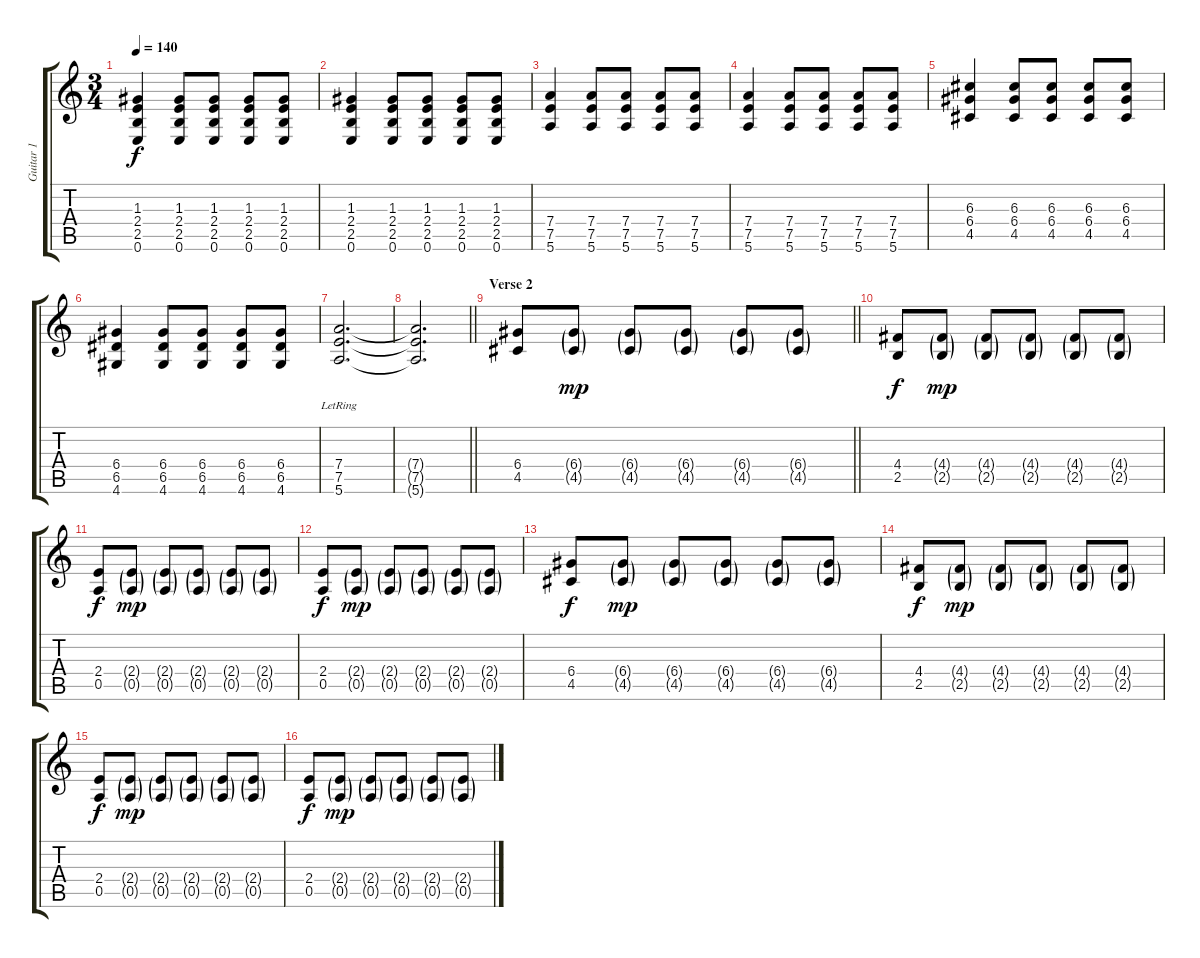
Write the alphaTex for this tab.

\track ("Guitar 1" "Guitar 1") {instrument distortionguitar}
\staff {score tabs}
\tuning (E4 B3 G3 D3 A2 E2) {hide}
\ts (3 4)
\tempo 140
\clef g2
\ks c
(1.3 2.4 2.5 0.6).4{dy f} (1.3 2.4 2.5 0.6).8 (1.3 2.4 2.5 0.6).8 (1.3 2.4 2.5 0.6).8 (1.3 2.4 2.5 0.6).8 |
(1.3 2.4 2.5 0.6).4 (1.3 2.4 2.5 0.6).8 (1.3 2.4 2.5 0.6).8 (1.3 2.4 2.5 0.6).8 (1.3 2.4 2.5 0.6).8 |
(7.4 7.5 5.6).4 (7.4 7.5 5.6).8 (7.4 7.5 5.6).8 (7.4 7.5 5.6).8 (7.4 7.5 5.6).8 |
(7.4 7.5 5.6).4 (7.4 7.5 5.6).8 (7.4 7.5 5.6).8 (7.4 7.5 5.6).8 (7.4 7.5 5.6).8 |
(6.3 6.4 4.5).4 (6.3 6.4 4.5).8 (6.3 6.4 4.5).8 (6.3 6.4 4.5).8 (6.3 6.4 4.5).8 |
(6.4 6.5 4.6).4 (6.4 6.5 4.6).8 (6.4 6.5 4.6).8 (6.4 6.5 4.6).8 (6.4 6.5 4.6).8 |
(7.4{lr} 7.5{lr} 5.6{lr}).2{d} |
\barLineRight lightlight
(7.4{t} 7.5{t} 5.6{t}).2{d} |
\section ("" "Verse 2")
\barLineRight lightlight
(6.4 4.5).8{instrument electricguitarjazz} (6.4{g} 4.5{g}).8{dy mp} (6.4{g} 4.5{g}).8 (6.4{g} 4.5{g}).8 (6.4{g} 4.5{g}).8 (6.4{g} 4.5{g}).8 |
(4.4 2.5).8{dy f} (4.4{g} 2.5{g}).8{dy mp} (4.4{g} 2.5{g}).8 (4.4{g} 2.5{g}).8 (4.4{g} 2.5{g}).8 (4.4{g} 2.5{g}).8 |
(2.4 0.5).8{dy f} (2.4{g} 0.5{g}).8{dy mp} (2.4{g} 0.5{g}).8 (2.4{g} 0.5{g}).8 (2.4{g} 0.5{g}).8 (2.4{g} 0.5{g}).8 |
(2.4 0.5).8{dy f} (2.4{g} 0.5{g}).8{dy mp} (2.4{g} 0.5{g}).8 (2.4{g} 0.5{g}).8 (2.4{g} 0.5{g}).8 (2.4{g} 0.5{g}).8 |
(6.4 4.5).8{dy f} (6.4{g} 4.5{g}).8{dy mp} (6.4{g} 4.5{g}).8 (6.4{g} 4.5{g}).8 (6.4{g} 4.5{g}).8 (6.4{g} 4.5{g}).8 |
(4.4 2.5).8{dy f} (4.4{g} 2.5{g}).8{dy mp} (4.4{g} 2.5{g}).8 (4.4{g} 2.5{g}).8 (4.4{g} 2.5{g}).8 (4.4{g} 2.5{g}).8 |
(2.4 0.5).8{dy f} (2.4{g} 0.5{g}).8{dy mp} (2.4{g} 0.5{g}).8 (2.4{g} 0.5{g}).8 (2.4{g} 0.5{g}).8 (2.4{g} 0.5{g}).8 |
(2.4 0.5).8{dy f} (2.4{g} 0.5{g}).8{dy mp} (2.4{g} 0.5{g}).8 (2.4{g} 0.5{g}).8 (2.4{g} 0.5{g}).8 (2.4{g} 0.5{g}).8
